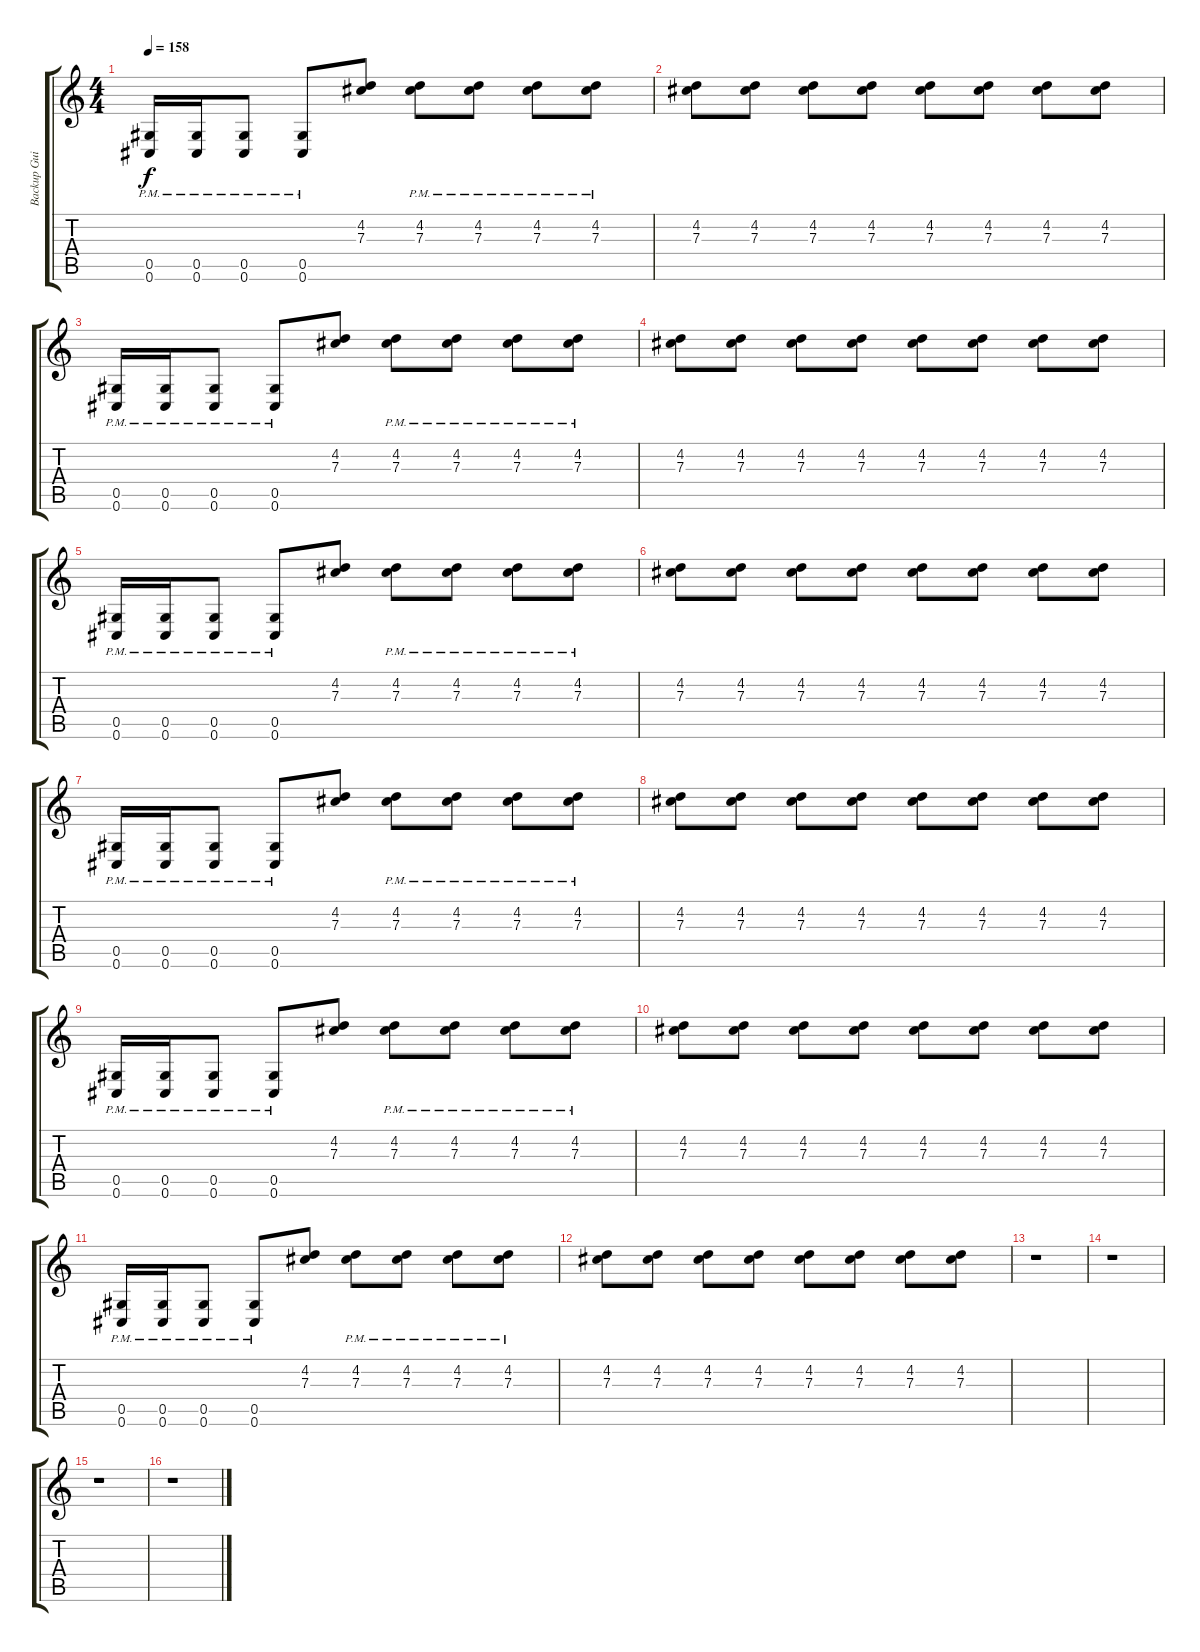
\track ("Backup Guitar" "Backup Gui") {instrument distortionguitar}
\staff {score tabs}
\tuning (Eb4 Bb3 Gb3 Db3 Ab2 Db2) {hide}
\ts (4 4)
\tempo 158
\clef g2
\ks c
(0.5 0.6{pm}).16{dy f} (0.5 0.6{pm}).16 (0.5 0.6{pm}).8 (0.5 0.6{pm}).8 (4.2 7.3).8 (4.2 7.3{pm}).8 (4.2 7.3{pm}).8 (4.2 7.3{pm}).8 (4.2 7.3{pm}).8 |
(4.2 7.3).8 (4.2 7.3).8 (4.2 7.3).8 (4.2 7.3).8 (4.2 7.3).8 (4.2 7.3).8 (4.2 7.3).8 (4.2 7.3).8 |
(0.5 0.6{pm}).16 (0.5 0.6{pm}).16 (0.5 0.6{pm}).8 (0.5 0.6{pm}).8 (4.2 7.3).8 (4.2 7.3{pm}).8 (4.2 7.3{pm}).8 (4.2 7.3{pm}).8 (4.2 7.3{pm}).8 |
(4.2 7.3).8 (4.2 7.3).8 (4.2 7.3).8 (4.2 7.3).8 (4.2 7.3).8 (4.2 7.3).8 (4.2 7.3).8 (4.2 7.3).8 |
(0.5 0.6{pm}).16 (0.5 0.6{pm}).16 (0.5 0.6{pm}).8 (0.5 0.6{pm}).8 (4.2 7.3).8 (4.2 7.3{pm}).8 (4.2 7.3{pm}).8 (4.2 7.3{pm}).8 (4.2 7.3{pm}).8 |
(4.2 7.3).8 (4.2 7.3).8 (4.2 7.3).8 (4.2 7.3).8 (4.2 7.3).8 (4.2 7.3).8 (4.2 7.3).8 (4.2 7.3).8 |
(0.5 0.6{pm}).16 (0.5 0.6{pm}).16 (0.5 0.6{pm}).8 (0.5 0.6{pm}).8 (4.2 7.3).8 (4.2 7.3{pm}).8 (4.2 7.3{pm}).8 (4.2 7.3{pm}).8 (4.2 7.3{pm}).8 |
(4.2 7.3).8 (4.2 7.3).8 (4.2 7.3).8 (4.2 7.3).8 (4.2 7.3).8 (4.2 7.3).8 (4.2 7.3).8 (4.2 7.3).8 |
(0.5 0.6{pm}).16 (0.5 0.6{pm}).16 (0.5 0.6{pm}).8 (0.5 0.6{pm}).8 (4.2 7.3).8 (4.2 7.3{pm}).8 (4.2 7.3{pm}).8 (4.2 7.3{pm}).8 (4.2 7.3{pm}).8 |
(4.2 7.3).8 (4.2 7.3).8 (4.2 7.3).8 (4.2 7.3).8 (4.2 7.3).8 (4.2 7.3).8 (4.2 7.3).8 (4.2 7.3).8 |
(0.5 0.6{pm}).16 (0.5 0.6{pm}).16 (0.5 0.6{pm}).8 (0.5 0.6{pm}).8 (4.2 7.3).8 (4.2 7.3{pm}).8 (4.2 7.3{pm}).8 (4.2 7.3{pm}).8 (4.2 7.3{pm}).8 |
(4.2 7.3).8 (4.2 7.3).8 (4.2 7.3).8 (4.2 7.3).8 (4.2 7.3).8 (4.2 7.3).8 (4.2 7.3).8 (4.2 7.3).8 |
r.1 |
r.1 |
r.1 |
r.1
